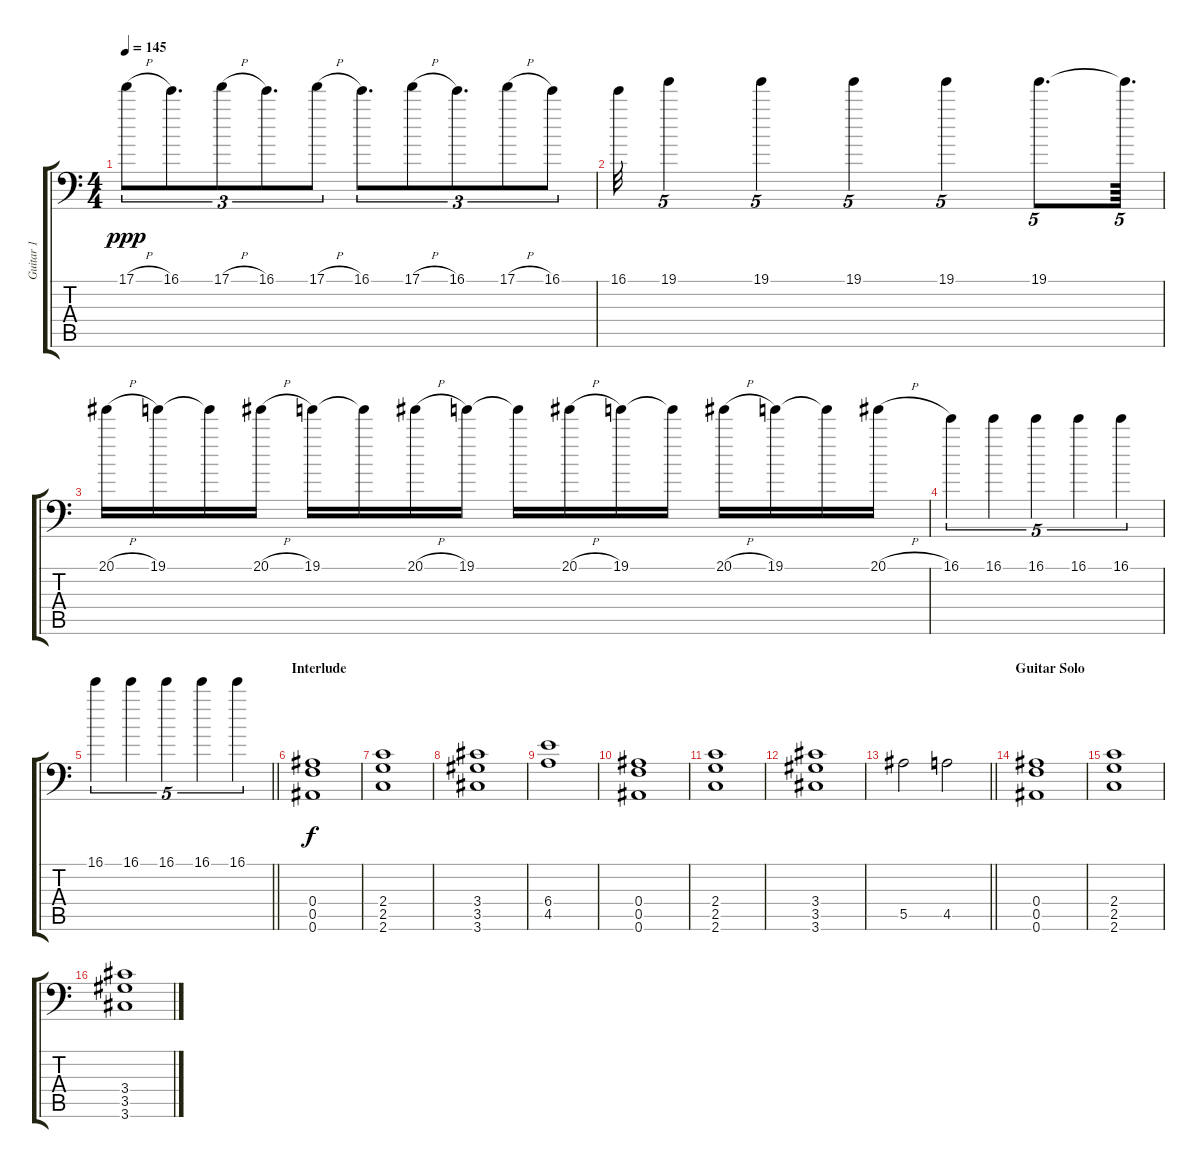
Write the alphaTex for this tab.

\track ("Guitar 1" "Guitar 1") {instrument distortionguitar}
\staff {score tabs}
\tuning (C4 G3 Eb3 Bb2 F2 Bb1) {hide}
\ts (4 4)
\tempo 145
\clef f4
\ks c
17.1{h}.8{tu (3 2) dy ppp volume 7} 16.1.8{d tu (3 2) volume 3} 17.1{h}.8{tu (3 2)} 16.1.8{d tu (3 2)} 17.1{h}.8{tu (3 2)} 16.1.8{d tu (3 2)} 17.1{h}.8{tu (3 2)} 16.1.8{d tu (3 2)} 17.1{h}.8{tu (3 2)} 16.1.8{tu (3 2)} |
16.1.32 19.1.4{tu (5 4)} 19.1.4{tu (5 4)} 19.1.4{tu (5 4)} 19.1.4{tu (5 4)} 19.1.8{d tu (5 4)} 19.1{t}.64{d tu (5 4)} |
20.1{h}.16{volume 6} 19.1.16{volume 3} 19.1{t}.16 20.1{h}.16 19.1.16 19.1{t}.16 20.1{h}.16 19.1.16 19.1{t}.16 20.1{h}.16 19.1.16 19.1{t}.16 20.1{h}.16 19.1.16 19.1{t}.16 20.1{h}.16 |
16.1.4{tu (5 4)} 16.1.4{tu (5 4)} 16.1.4{tu (5 4)} 16.1.4{tu (5 4)} 16.1.4{tu (5 4)} |
\barLineRight lightlight
16.1.4{tu (5 4) volume 7} 16.1.4{tu (5 4) volume 2} 16.1.4{tu (5 4)} 16.1.4{tu (5 4)} 16.1.4{tu (5 4)} |
\section ("" "Interlude")
(0.4 0.5 0.6).1{dy f volume 13 balance 0} |
(2.4 2.5 2.6).1 |
(3.4 3.5 3.6).1 |
(6.4 4.5).1 |
(0.4 0.5 0.6).1 |
(2.4 2.5 2.6).1 |
(3.4 3.5 3.6).1 |
\barLineRight lightlight
5.5.2 4.5.2 |
\section ("" "Guitar Solo")
(0.4 0.5 0.6).1 |
(2.4 2.5 2.6).1 |
(3.4 3.5 3.6).1
